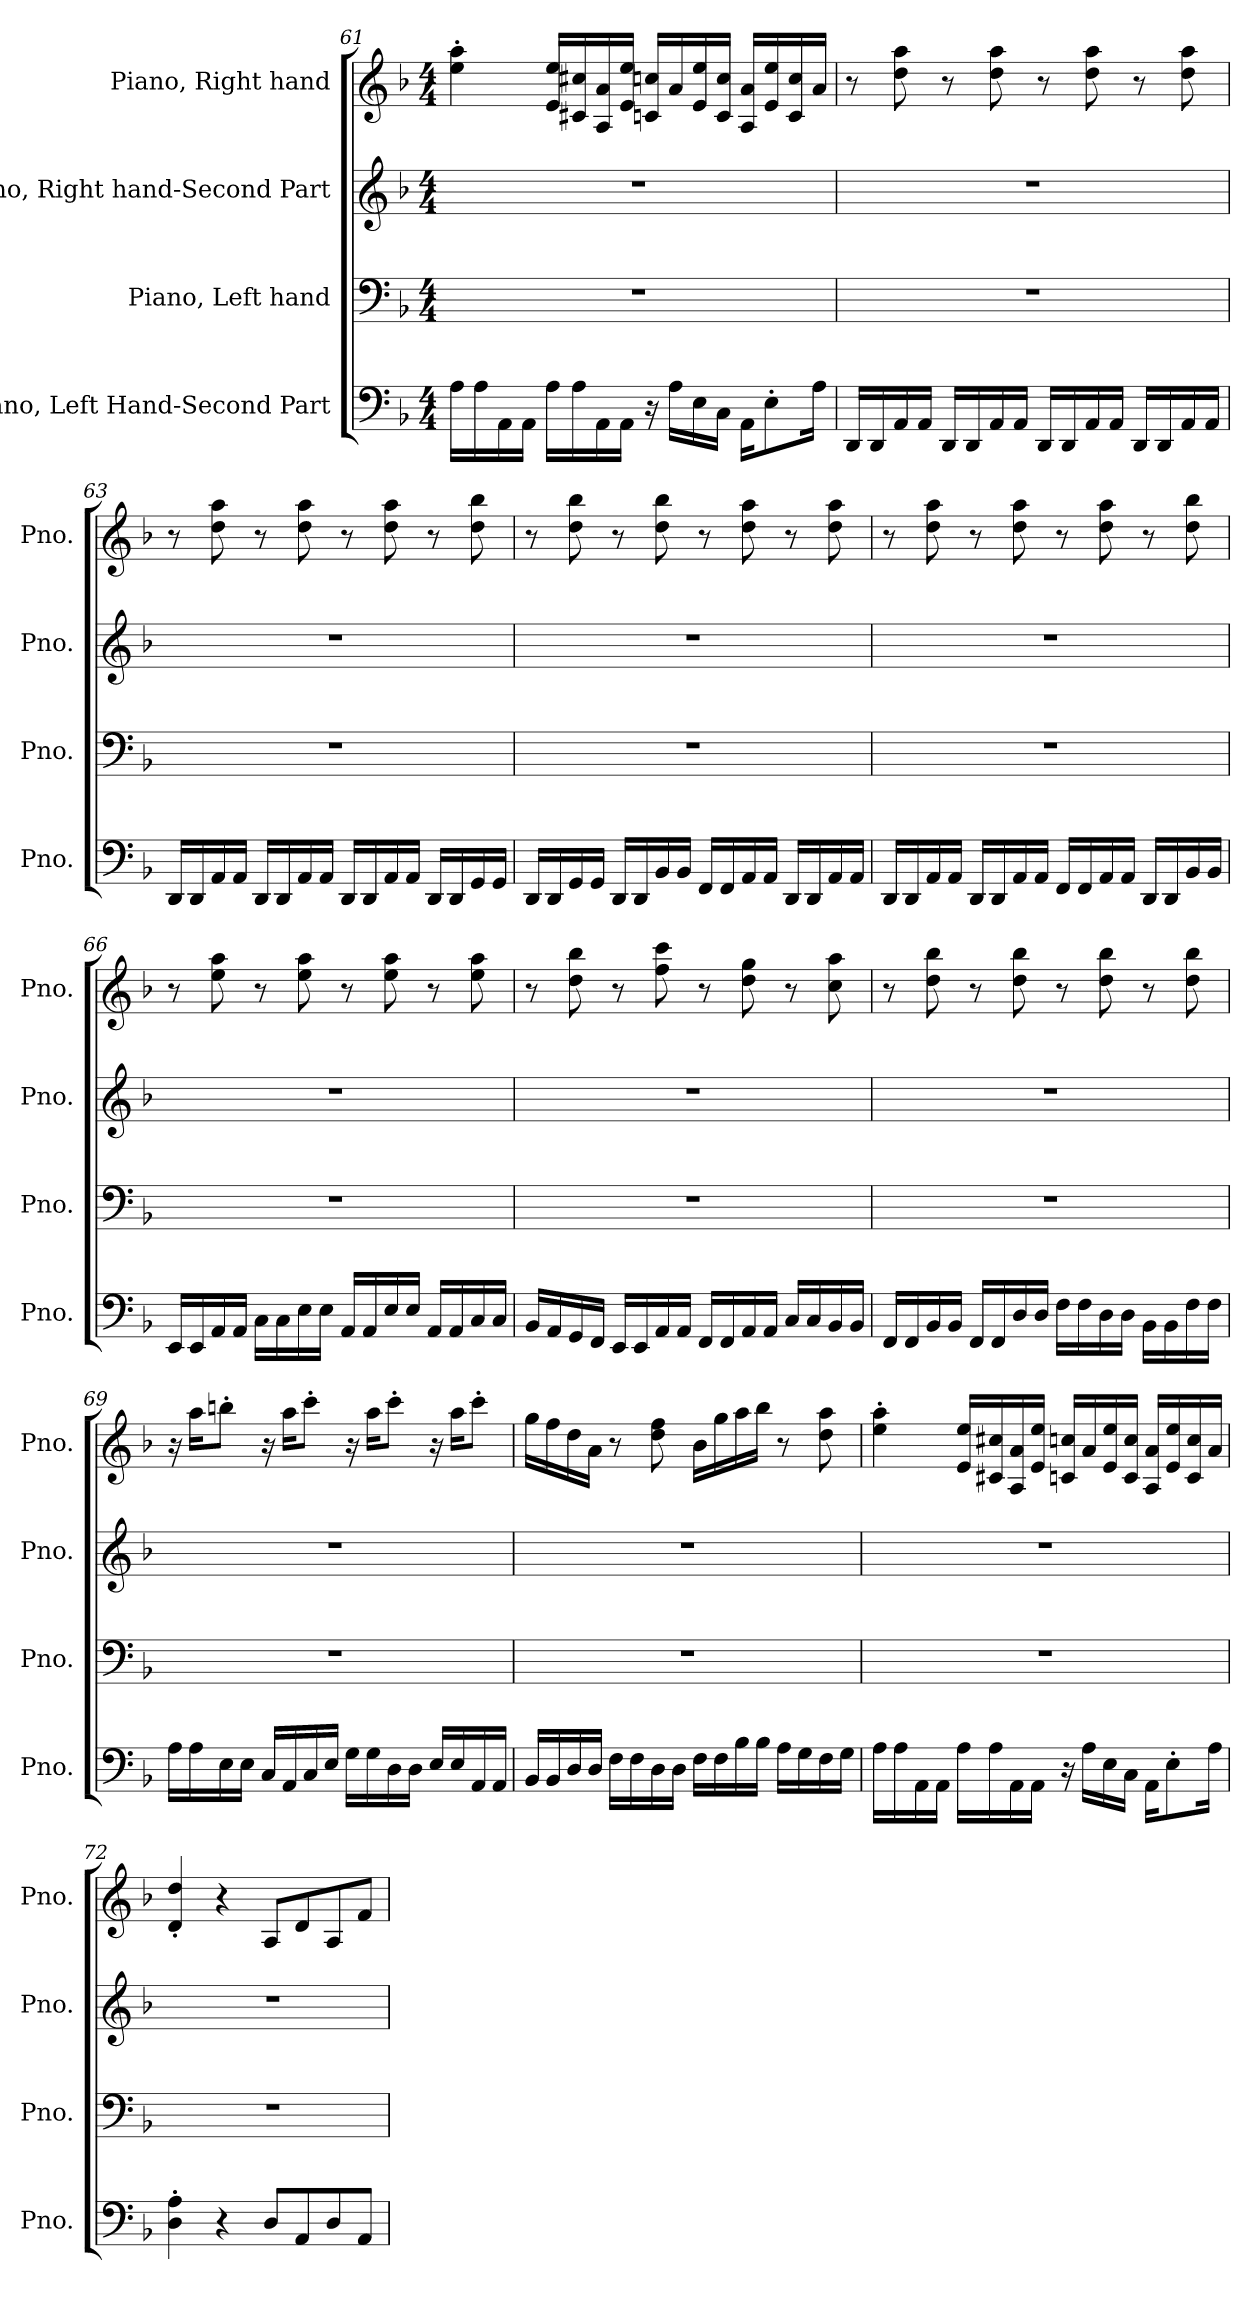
**kern	**kern	**kern	**kern
*part4	*part3	*part2	*part1
*staff4	*staff3	*staff2	*staff1
*I"Piano, Left Hand-Second Part	*I"Piano, Left hand	*I"Piano, Right hand-Second Part	*I"Piano, Right hand
*I'Pno.	*I'Pno.	*I'Pno.	*I'Pno.
!!LO:PB:g=z
*clefF4	*clefF4	*clefG2	*clefG2
*k[b-]	*k[b-]	*k[b-]	*k[b-]
*M4/4	*M4/4	*M4/4	*M4/4
=61	=61	=61	=61
16A\LL	1r	1r	4ee\' 4aa\'
16A\	.	.	.
16AA\	.	.	.
16AA\JJ	.	.	.
16A\LL	.	.	16e/ 16ee/LL
16A\	.	.	16c#X/ 16cc#X/
16AA\	.	.	16A/ 16a/
16AA\JJ	.	.	16e/ 16ee/JJ
16r	.	.	16cn/ 16ccn/LL
16A\LL	.	.	16a/
16E\	.	.	16e/ 16ee/
16C\JJ	.	.	16c/ 16cc/JJ
16AA\KL	.	.	16A/ 16a/LL
8E'\	.	.	16e/ 16ee/
.	.	.	16c/ 16cc/
16A\Jk	.	.	16a/JJ
=62	=62	=62	=62
16DD/LL	1r	1r	8r
16DD/	.	.	.
16AA/	.	.	8dd\ 8aa\
16AA/JJ	.	.	.
16DD/LL	.	.	8r
16DD/	.	.	.
16AA/	.	.	8dd\ 8aa\
16AA/JJ	.	.	.
16DD/LL	.	.	8r
16DD/	.	.	.
16AA/	.	.	8dd\ 8aa\
16AA/JJ	.	.	.
16DD/LL	.	.	8r
16DD/	.	.	.
16AA/	.	.	8dd\ 8aa\
16AA/JJ	.	.	.
!!LO:LB:g=z
=63	=63	=63	=63
16DD/LL	1r	1r	8r
16DD/	.	.	.
16AA/	.	.	8dd\ 8aa\
16AA/JJ	.	.	.
16DD/LL	.	.	8r
16DD/	.	.	.
16AA/	.	.	8dd\ 8aa\
16AA/JJ	.	.	.
16DD/LL	.	.	8r
16DD/	.	.	.
16AA/	.	.	8dd\ 8aa\
16AA/JJ	.	.	.
16DD/LL	.	.	8r
16DD/	.	.	.
16GG/	.	.	8dd\ 8bb-\
16GG/JJ	.	.	.
=64	=64	=64	=64
16DD/LL	1r	1r	8r
16DD/	.	.	.
16GG/	.	.	8dd\ 8bb-\
16GG/JJ	.	.	.
16DD/LL	.	.	8r
16DD/	.	.	.
16BB-/	.	.	8dd\ 8bb-\
16BB-/JJ	.	.	.
16FF/LL	.	.	8r
16FF/	.	.	.
16AA/	.	.	8dd\ 8aa\
16AA/JJ	.	.	.
16DD/LL	.	.	8r
16DD/	.	.	.
16AA/	.	.	8dd\ 8aa\
16AA/JJ	.	.	.
!!LO:LB:g=z
=65	=65	=65	=65
16DD/LL	1r	1r	8r
16DD/	.	.	.
16AA/	.	.	8dd\ 8aa\
16AA/JJ	.	.	.
16DD/LL	.	.	8r
16DD/	.	.	.
16AA/	.	.	8dd\ 8aa\
16AA/JJ	.	.	.
16FF/LL	.	.	8r
16FF/	.	.	.
16AA/	.	.	8dd\ 8aa\
16AA/JJ	.	.	.
16DD/LL	.	.	8r
16DD/	.	.	.
16BB-/	.	.	8dd\ 8bb-\
16BB-/JJ	.	.	.
=66	=66	=66	=66
16EE/LL	1r	1r	8r
16EE/	.	.	.
16AA/	.	.	8ee\ 8aa\
16AA/JJ	.	.	.
16C\LL	.	.	8r
16C\	.	.	.
16E\	.	.	8ee\ 8aa\
16E\JJ	.	.	.
16AA/LL	.	.	8r
16AA/	.	.	.
16E/	.	.	8ee\ 8aa\
16E/JJ	.	.	.
16AA/LL	.	.	8r
16AA/	.	.	.
16C/	.	.	8ee\ 8aa\
16C/JJ	.	.	.
!!LO:PB:g=z
=67	=67	=67	=67
16BB-/LL	1r	1r	8r
16AA/	.	.	.
16GG/	.	.	8dd\ 8bb-\
16FF/JJ	.	.	.
16EE/LL	.	.	8r
16EE/	.	.	.
16AA/	.	.	8ff\ 8ccc\
16AA/JJ	.	.	.
16FF/LL	.	.	8r
16FF/	.	.	.
16AA/	.	.	8dd\ 8gg\
16AA/JJ	.	.	.
16C/LL	.	.	8r
16C/	.	.	.
16BB-/	.	.	8cc\ 8aa\
16BB-/JJ	.	.	.
=68	=68	=68	=68
16FF/LL	1r	1r	8r
16FF/	.	.	.
16BB-/	.	.	8dd\ 8bb-\
16BB-/JJ	.	.	.
16FF/LL	.	.	8r
16FF/	.	.	.
16D/	.	.	8dd\ 8bb-\
16D/JJ	.	.	.
16F\LL	.	.	8r
16F\	.	.	.
16D\	.	.	8dd\ 8bb-\
16D\JJ	.	.	.
16BB-\LL	.	.	8r
16BB-\	.	.	.
16F\	.	.	8dd\ 8bb-\
16F\JJ	.	.	.
!!LO:LB:g=z
=69	=69	=69	=69
16A\LL	1r	1r	16r
16A\	.	.	16aa\KL
16E\	.	.	8bbn'\J
16E\JJ	.	.	.
16C/LL	.	.	16r
16AA/	.	.	16aa\KL
16C/	.	.	8ccc'\J
16E/JJ	.	.	.
16G\LL	.	.	16r
16G\	.	.	16aa\KL
16D\	.	.	8ccc'\J
16D\JJ	.	.	.
16E/LL	.	.	16r
16E/	.	.	16aa\KL
16AA/	.	.	8ccc'\J
16AA/JJ	.	.	.
=70	=70	=70	=70
16BB-/LL	1r	1r	16gg\LL
16BB-/	.	.	16ff\
16D/	.	.	16dd\
16D/JJ	.	.	16a\JJ
16F\LL	.	.	8r
16F\	.	.	.
16D\	.	.	8dd\ 8ff\
16D\JJ	.	.	.
16F\LL	.	.	16b-\LL
16F\	.	.	16gg\
16B-\	.	.	16aa\
16B-\JJ	.	.	16bb-\JJ
16A\LL	.	.	8r
16G\	.	.	.
16F\	.	.	8dd\ 8aa\
16G\JJ	.	.	.
!!LO:LB:g=z
=71	=71	=71	=71
16A\LL	1r	1r	4ee\' 4aa\'
16A\	.	.	.
16AA\	.	.	.
16AA\JJ	.	.	.
16A\LL	.	.	16e/ 16ee/LL
16A\	.	.	16c#X/ 16cc#X/
16AA\	.	.	16A/ 16a/
16AA\JJ	.	.	16e/ 16ee/JJ
16r	.	.	16cn/ 16ccn/LL
16A\LL	.	.	16a/
16E\	.	.	16e/ 16ee/
16C\JJ	.	.	16c/ 16cc/JJ
16AA\KL	.	.	16A/ 16a/LL
8E'\	.	.	16e/ 16ee/
.	.	.	16c/ 16cc/
16A\Jk	.	.	16a/JJ
=72	=72	=72	=72
4D\' 4A\'	1r	1r	4d/' 4dd/'
4r	.	.	4r
8D/L	.	.	8A/L
8AA/	.	.	8d/
8D/	.	.	8A/
8AA/J	.	.	8f/J
=	=	=	=
*-	*-	*-	*-
